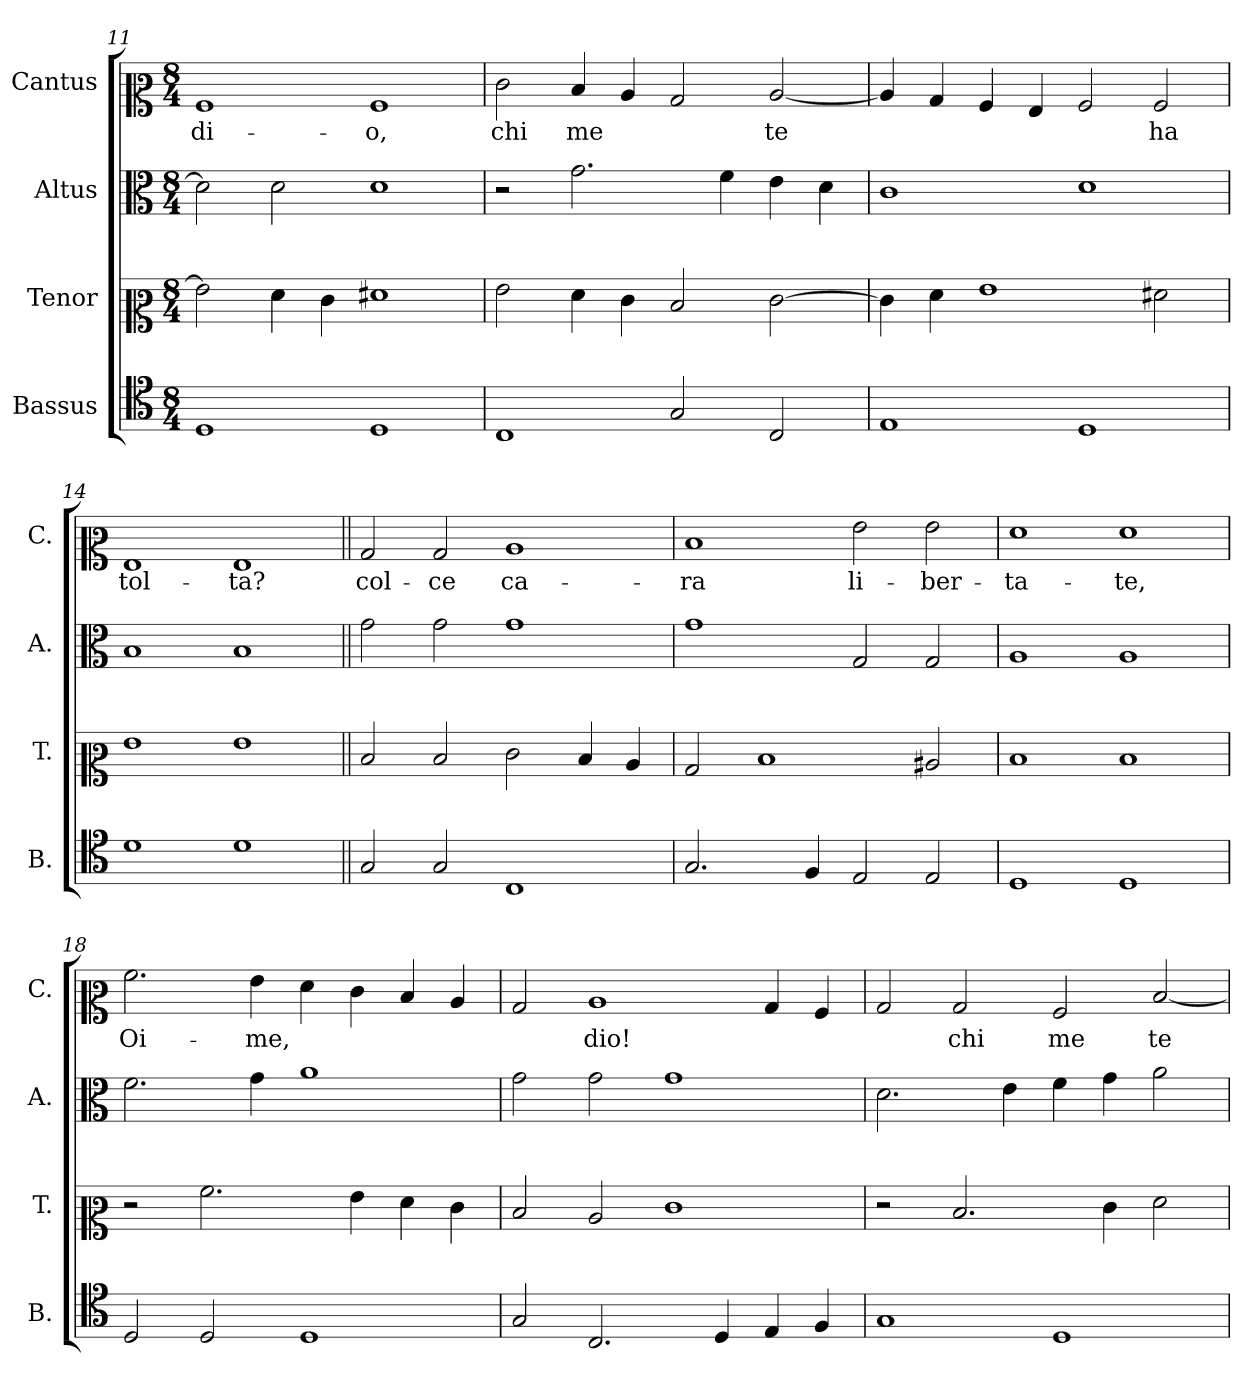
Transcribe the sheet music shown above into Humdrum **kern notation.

**kern	**kern	**kern	**kern	**text
*part4	*part3	*part2	*part1	*part1
*staff4	*staff3	*staff2	*staff1	*staff1
*I"Bassus	*I"Tenor	*I"Altus	*I"Cantus	*
*I'B.	*I'T.	*I'A.	*I'C.	*
*clefC4	*clefC2	*clefC3	*clefC2	*
*k[]	*k[]	*k[]	*k[]	*
*M8/4	*M8/4	*M8/4	*M8/4	*
=11	=11	=11	=11	=11
!	!	!	!	!LO:LY:b
1D	2g\]	2d\]	1A	di-
.	4f\	2d\	.	.
.	4e\	.	.	.
!	!	!	!	!LO:LY:b
1D	1f#X	1d	1A	-o,
!!LO:LB:g=z
=12	=12	=12	=12	=12
!	!	!	!	!LO:LY:b
1C	2g\	2r	2e\	chi
!	!	!	!	!LO:LY:b
.	4f\	2.g\	4d/	me
.	4e\	.	4c/	.
2G/	2d/	.	2B/	.
.	.	4f\	.	.
!	!	!	!	!LO:LY:b
2C/	[2e\	4e\	[2c/	-te
.	.	4d\	.	.
=13	=13	=13	=13	=13
1E	4e\]	1c	4c/]	.
.	4f\	.	4B/	.
.	1g	.	4A/	.
.	.	.	4G/	.
1D	.	1d	2A/	.
!	!	!	!	!LO:LY:b
.	2f#X\	.	2A/	ha
=14	=14	=14	=14	=14
!	!	!	!	!LO:LY:b
1d	1g	1B	1G	tol-
!	!	!	!	!LO:LY:b
1d	1g	1B	1G	-ta?
=15||	=15||	=15||	=15||	=15||
!	!	!	!	!LO:LY:b
2G/	2d/	2g\	2B/	col-
!	!	!	!	!LO:LY:b
2G/	2d/	2g\	2B/	-ce
!	!	!	!	!LO:LY:b
1C	2e\	1g	1c	ca-
.	4d/	.	.	.
.	4c/	.	.	.
=16	=16	=16	=16	=16
!	!	!	!	!LO:LY:b
2.G/	2B/	1g	1d	-ra
.	1d	.	.	.
4F/	.	.	.	.
!	!	!	!	!LO:LY:b
2E/	.	2G/	2g\	li-
!	!	!	!	!LO:LY:b
2E/	2c#X/	2G/	2g\	-ber-
=17	=17	=17	=17	=17
!	!	!	!	!LO:LY:b
1D	1d	1A	1f	-ta-
!	!	!	!	!LO:LY:b
1D	1d	1A	1f	-te,
!!LO:PB:g=z
=18	=18	=18	=18	=18
!	!	!	!	!LO:LY:b
2D/	2r	2.f\	2.a\	Oi-
2D/	2.a\	.	.	.
!	!	!	!	!LO:LY:b
.	.	4g\	4g\	-me,
1D	.	1a	4f\	.
.	4g\	.	4e\	.
.	4f\	.	4d/	.
.	4e\	.	4c/	.
=19	=19	=19	=19	=19
2G/	2d/	2g\	2B/	.
!	!	!	!	!LO:LY:b
2.C/	2c/	2g\	1c	-dio!
.	1e	1g	.	.
4D/	.	.	.	.
4E/	.	.	4B/	.
4F/	.	.	4A/	.
=20	=20	=20	=20	=20
1G	2r	2.d\	2B/	.
!	!	!	!	!LO:LY:b
.	2.d/	.	2B/	chi
.	.	4e\	.	.
!	!	!	!	!LO:LY:b
1D	.	4f\	2A/	me
.	4e\	4g\	.	.
!	!	!	!	!LO:LY:b
.	2f\	2a\	[2d/	-te
=	=	=	=	=
*-	*-	*-	*-	*-
